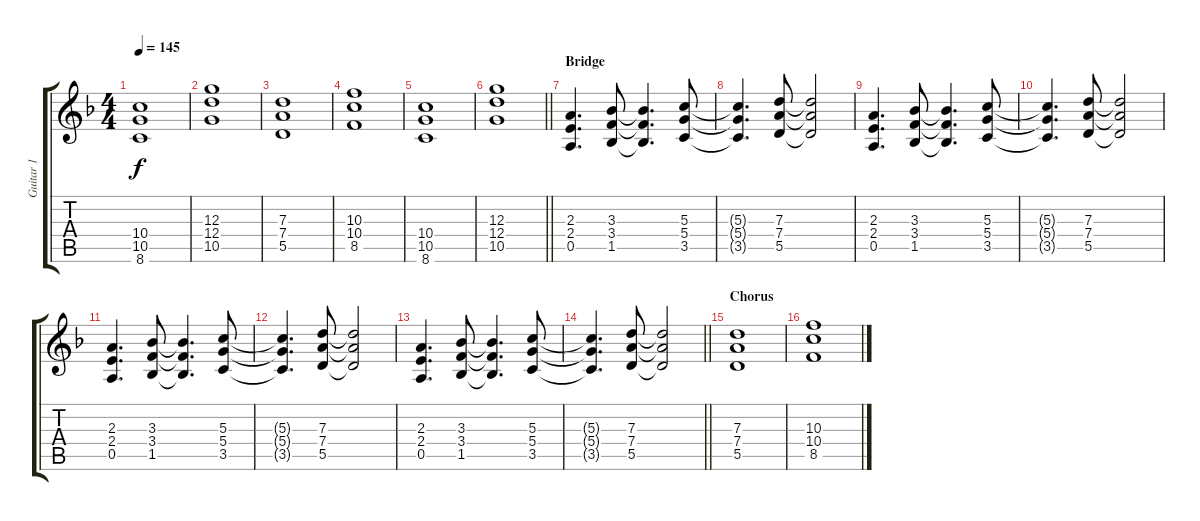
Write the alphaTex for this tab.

\track ("Guitar 1" "Guitar 1") {instrument distortionguitar}
\staff {score tabs}
\tuning (E4 B3 G3 D3 A2 E2) {hide}
\ts (4 4)
\tempo 145
\clef g2
\ks f
(10.4 10.5 8.6).1{dy f} |
(12.3 12.4 10.5).1 |
(7.3 7.4 5.5).1 |
(10.3 10.4 8.5).1 |
(10.4 10.5 8.6).1 |
\barLineRight lightlight
(12.3 12.4 10.5).1 |
\section ("" "Bridge")
(2.3 2.4 0.5).4{d} (3.3 3.4 1.5).8 (3.3{t} 3.4{t} 1.5{t}).4{d} (5.3 5.4 3.5).8 |
(5.3{t} 5.4{t} 3.5{t}).4{d} (7.3 7.4 5.5).8 (7.3{t} 7.4{t} 5.5{t}).2 |
(2.3 2.4 0.5).4{d} (3.3 3.4 1.5).8 (3.3{t} 3.4{t} 1.5{t}).4{d} (5.3 5.4 3.5).8 |
(5.3{t} 5.4{t} 3.5{t}).4{d} (7.3 7.4 5.5).8 (7.3{t} 7.4{t} 5.5{t}).2 |
(2.3 2.4 0.5).4{d} (3.3 3.4 1.5).8 (3.3{t} 3.4{t} 1.5{t}).4{d} (5.3 5.4 3.5).8 |
(5.3{t} 5.4{t} 3.5{t}).4{d} (7.3 7.4 5.5).8 (7.3{t} 7.4{t} 5.5{t}).2 |
(2.3 2.4 0.5).4{d} (3.3 3.4 1.5).8 (3.3{t} 3.4{t} 1.5{t}).4{d} (5.3 5.4 3.5).8 |
\barLineRight lightlight
(5.3{t} 5.4{t} 3.5{t}).4{d} (7.3 7.4 5.5).8 (7.3{t} 7.4{t} 5.5{t}).2 |
\section ("" "Chorus")
(7.3 7.4 5.5).1 |
(10.3 10.4 8.5).1
